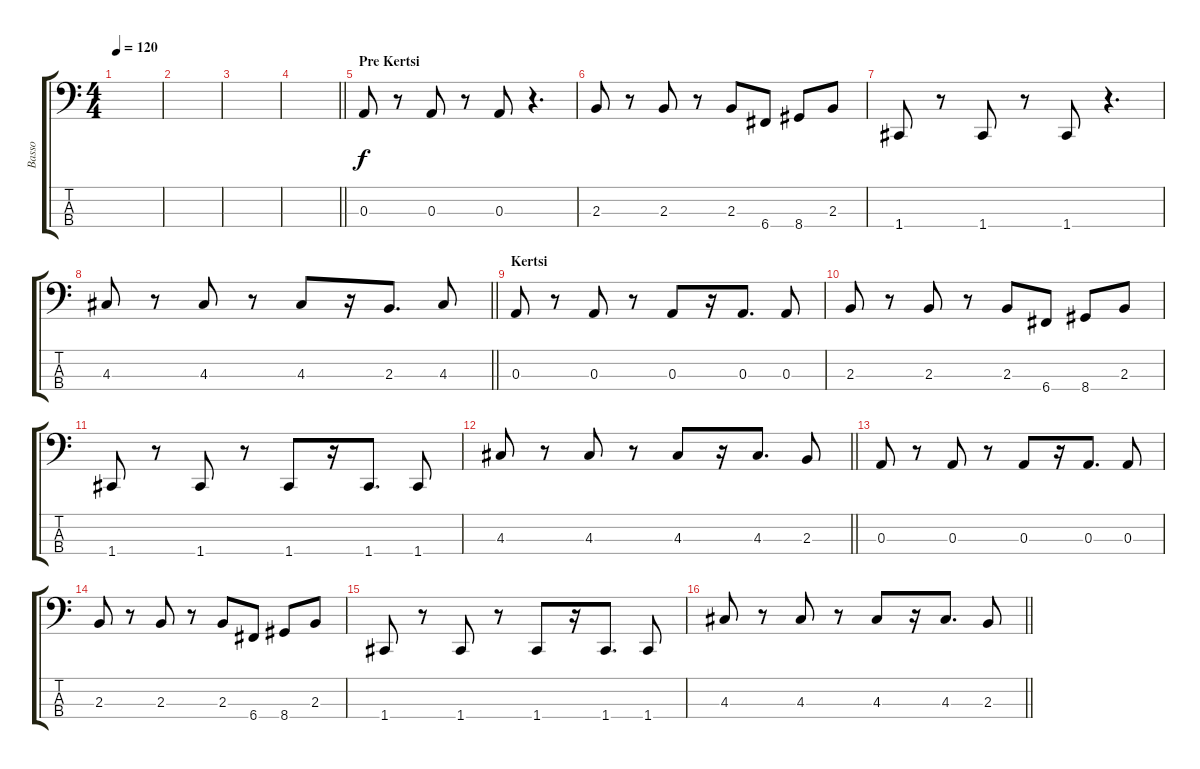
\track ("Basso" "Basso") {instrument electricbassfinger}
\staff {score tabs}
\tuning (G2 D2 A1 C1) {hide}
\ts (4 4)
\tempo 120
\clef f4
\ks c
|
|
|
\barLineRight lightlight
|
\section ("" "Pre Kertsi")
0.3.8 r.8 0.3.8 r.8 0.3.8 r.4{d} |
2.3.8 r.8 2.3.8 r.8 2.3.8 6.4.8 8.4.8 2.3.8 |
1.4.8 r.8 1.4.8 r.8 1.4.8 r.4{d} |
\barLineRight lightlight
4.3.8 r.8 4.3.8 r.8 4.3.8 r.16 2.3.8{d} 4.3.8 |
\section ("" "Kertsi")
0.3.8 r.8 0.3.8 r.8 0.3.8 r.16 0.3.8{d} 0.3.8 |
2.3.8 r.8 2.3.8 r.8 2.3.8 6.4.8 8.4.8 2.3.8 |
1.4.8 r.8 1.4.8 r.8 1.4.8 r.16 1.4.8{d} 1.4.8 |
\barLineRight lightlight
4.3.8 r.8 4.3.8 r.8 4.3.8 r.16 4.3.8{d} 2.3.8 |
0.3.8 r.8 0.3.8 r.8 0.3.8 r.16 0.3.8{d} 0.3.8 |
2.3.8 r.8 2.3.8 r.8 2.3.8 6.4.8 8.4.8 2.3.8 |
1.4.8 r.8 1.4.8 r.8 1.4.8 r.16 1.4.8{d} 1.4.8 |
\barLineRight lightlight
4.3.8 r.8 4.3.8 r.8 4.3.8 r.16 4.3.8{d} 2.3.8
